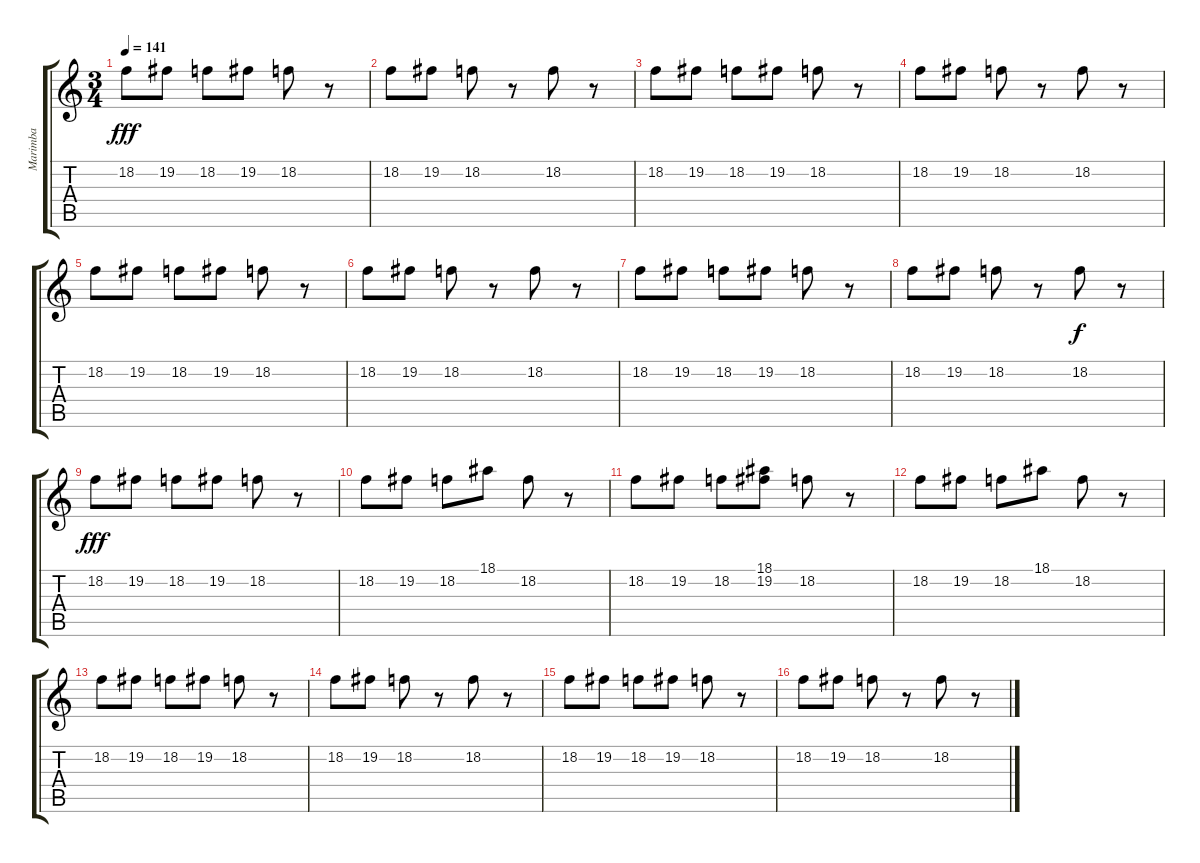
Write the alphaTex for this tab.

\track ("Marimba" "Marimba") {instrument marimba}
\staff {score tabs}
\tuning (E4 B3 G3 D3 A2 E2) {hide}
\ts (3 4)
\tempo 141
\clef g2
\ks c
18.2.8{dy fff} 19.2.8 18.2.8 19.2.8 18.2.8 r.8 |
18.2.8 19.2.8 18.2.8 r.8 18.2.8 r.8 |
18.2.8 19.2.8 18.2.8 19.2.8 18.2.8 r.8 |
18.2.8 19.2.8 18.2.8 r.8 18.2.8 r.8 |
18.2.8 19.2.8 18.2.8 19.2.8 18.2.8 r.8 |
18.2.8 19.2.8 18.2.8 r.8 18.2.8 r.8 |
18.2.8 19.2.8 18.2.8 19.2.8 18.2.8 r.8 |
18.2.8 19.2.8 18.2.8 r.8 18.2.8{dy f} r.8 |
18.2.8{dy fff} 19.2.8 18.2.8 19.2.8 18.2.8 r.8 |
18.2.8 19.2.8 18.2.8 18.1.8 18.2.8 r.8 |
18.2.8 19.2.8 18.2.8 (18.1 19.2).8 18.2.8 r.8 |
18.2.8 19.2.8 18.2.8 18.1.8 18.2.8 r.8 |
18.2.8 19.2.8 18.2.8 19.2.8 18.2.8 r.8 |
18.2.8 19.2.8 18.2.8 r.8 18.2.8 r.8 |
18.2.8 19.2.8 18.2.8 19.2.8 18.2.8 r.8 |
18.2.8 19.2.8 18.2.8 r.8 18.2.8 r.8
